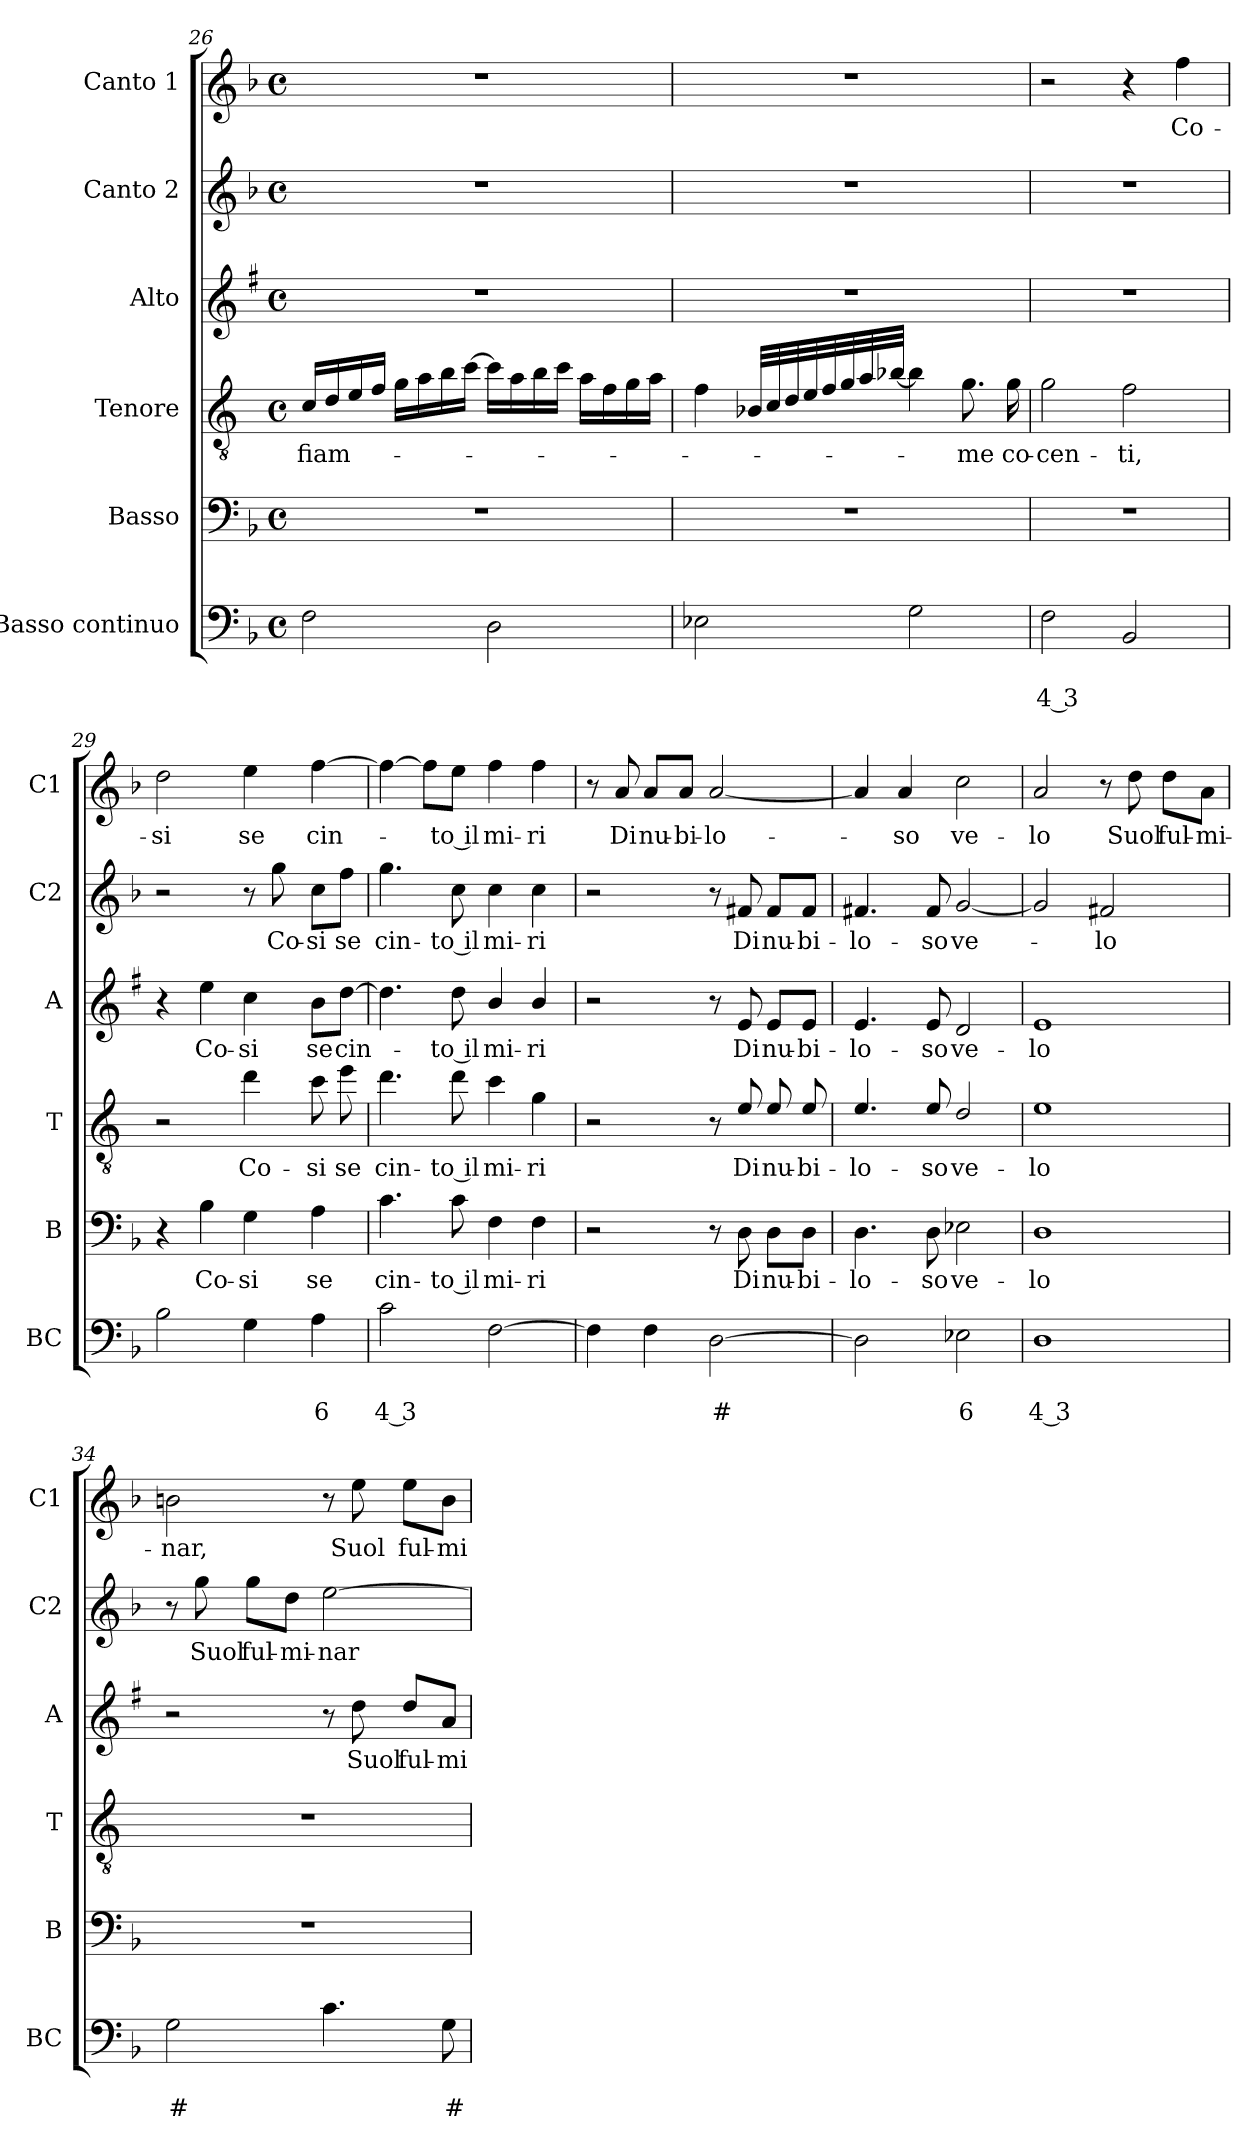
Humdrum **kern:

**kern	**text	**text	**kern	**text	**kern	**text	**kern	**text	**kern	**text	**kern	**text
*part6	*part6	*part6	*part5	*part5	*part4	*part4	*part3	*part3	*part2	*part2	*part1	*part1
*staff6	*staff6	*staff6	*staff5	*staff5	*staff4	*staff4	*staff3	*staff3	*staff2	*staff2	*staff1	*staff1
*I"Basso continuo	*	*	*I"Basso	*	*I"Tenore	*	*I"Alto	*	*I"Canto 2	*	*I"Canto 1	*
*I'BC	*	*	*I'B	*	*I'T	*	*I'A	*	*I'C2	*	*I'C1	*
*clefF4	*	*	*clefF4	*	*clefGv2	*	*clefG2	*	*clefG2	*	*clefG2	*
*	*	*	*	*	*ITrd4c7	*	*ITrd1c2	*	*	*	*	*
*k[b-]	*	*	*k[b-]	*	*k[b-]	*	*k[b-]	*	*k[b-]	*	*k[b-]	*
*F:	*	*	*F:	*	*F:	*	*F:	*	*F:	*	*F:	*
*M4/4	*	*	*M4/4	*	*M4/4	*	*M4/4	*	*M4/4	*	*M4/4	*
*met(c)	*	*	*met(c)	*	*met(c)	*	*met(c)	*	*met(c)	*	*met(c)	*
=26	=26	=26	=26	=26	=26	=26	=26	=26	=26	=26	=26	=26
!	!	!	!	!	!	!LO:LY:b	!	!	!	!	!	!
2F\	.	.	1r	.	16F/LL	fiam-	1r	.	1r	.	1r	.
.	.	.	.	.	16G/	.	.	.	.	.	.	.
.	.	.	.	.	16A/	.	.	.	.	.	.	.
.	.	.	.	.	16B-/JJ	.	.	.	.	.	.	.
.	.	.	.	.	16c\LL	.	.	.	.	.	.	.
.	.	.	.	.	16d\	.	.	.	.	.	.	.
.	.	.	.	.	16e\	.	.	.	.	.	.	.
.	.	.	.	.	[16f\JJ	.	.	.	.	.	.	.
2D\	.	.	.	.	16f\LL]	.	.	.	.	.	.	.
.	.	.	.	.	16d\	.	.	.	.	.	.	.
.	.	.	.	.	16e\	.	.	.	.	.	.	.
.	.	.	.	.	16f\JJ	.	.	.	.	.	.	.
.	.	.	.	.	16d\LL	.	.	.	.	.	.	.
.	.	.	.	.	16B-\	.	.	.	.	.	.	.
.	.	.	.	.	16c\	.	.	.	.	.	.	.
.	.	.	.	.	16d\JJ	.	.	.	.	.	.	.
!!LO:PB:g=z
=27	=27	=27	=27	=27	=27	=27	=27	=27	=27	=27	=27	=27
2E-X\	.	.	1r	.	4B-\	.	1r	.	1r	.	1r	.
.	.	.	.	.	32E-X/LLL	.	.	.	.	.	.	.
.	.	.	.	.	32F/	.	.	.	.	.	.	.
.	.	.	.	.	32G/	.	.	.	.	.	.	.
.	.	.	.	.	32A/	.	.	.	.	.	.	.
.	.	.	.	.	32B-/	.	.	.	.	.	.	.
.	.	.	.	.	32c/	.	.	.	.	.	.	.
.	.	.	.	.	32d/	.	.	.	.	.	.	.
.	.	.	.	.	[32e-X/JJJ	.	.	.	.	.	.	.
2G\	.	.	.	.	4e-\]	.	.	.	.	.	.	.
!	!	!	!	!	!	!LO:LY:b	!	!	!	!	!	!
.	.	.	.	.	8.c\	-me	.	.	.	.	.	.
!	!	!	!	!	!	!LO:LY:b	!	!	!	!	!	!
.	.	.	.	.	16c\	co-	.	.	.	.	.	.
=28	=28	=28	=28	=28	=28	=28	=28	=28	=28	=28	=28	=28
!	!	!LO:LY:b	!	!	!	!LO:LY:b	!	!	!	!	!	!
2F\	.	4 3	1r	.	2c\	-cen-	1r	.	1r	.	2r	.
!	!	!	!	!	!	!LO:LY:b	!	!	!	!	!	!
2BB-/	.	.	.	.	2B-\	-ti,	.	.	.	.	4r	.
!	!	!	!	!	!	!	!	!	!	!	!	!LO:LY:b
.	.	.	.	.	.	.	.	.	.	.	4ff\	Co-
=29	=29	=29	=29	=29	=29	=29	=29	=29	=29	=29	=29	=29
!	!	!	!	!	!	!	!	!	!	!	!	!LO:LY:b
2B-\	.	.	4r	.	2r	.	4r	.	2r	.	2dd\	-si
!	!	!	!	!LO:LY:b	!	!	!	!LO:LY:b	!	!	!	!
.	.	.	4B-\	Co-	.	.	4dd\	Co-	.	.	.	.
!	!	!	!	!LO:LY:b	!	!LO:LY:b	!	!LO:LY:b	!	!	!	!LO:LY:b
4G\	.	.	4G\	-si	4g\	Co-	4b-\	-si	8r	.	4ee\	se
!	!	!	!	!	!	!	!	!	!	!LO:LY:b	!	!
.	.	.	.	.	.	.	.	.	8gg\	Co-	.	.
!	!	!LO:LY:b	!	!LO:LY:b	!	!LO:LY:b	!	!LO:LY:b	!	!LO:LY:b	!	!LO:LY:b
4A\	.	6	4A\	se	8f\	-si	8a\L	se	8cc\L	-si	[4ff\	cin-
!	!	!	!	!	!	!LO:LY:b	!	!LO:LY:b	!	!LO:LY:b	!	!
.	.	.	.	.	8a\	se	[8cc\J	cin-	8ff\J	se	.	.
=30	=30	=30	=30	=30	=30	=30	=30	=30	=30	=30	=30	=30
!	!	!LO:LY:b	!	!LO:LY:b	!	!LO:LY:b	!	!	!	!LO:LY:b	!	!
2c\	.	4 3	4.c\	cin-	4.g\	cin-	4.cc\]	.	4.gg\	cin-	4ff\_	.
.	.	.	.	.	.	.	.	.	.	.	8ff\L]	.
!	!	!	!	!LO:LY:b	!	!LO:LY:b	!	!LO:LY:b	!	!LO:LY:b	!	!LO:LY:b
.	.	.	8c\	-to il	8g\	-to il	8cc\	-to il	8cc\	-to il	8ee\J	-to il
!	!	!	!	!LO:LY:b	!	!LO:LY:b	!	!LO:LY:b	!	!LO:LY:b	!	!LO:LY:b
[2F\	.	.	4F\	mi-	4f\	mi-	4a/	mi-	4cc\	mi-	4ff\	mi-
!	!	!	!	!LO:LY:b	!	!LO:LY:b	!	!LO:LY:b	!	!LO:LY:b	!	!LO:LY:b
.	.	.	4F\	-ri	4c\	-ri	4a/	-ri	4cc\	-ri	4ff\	-ri
=31	=31	=31	=31	=31	=31	=31	=31	=31	=31	=31	=31	=31
4F\]	.	.	2r	.	2r	.	2r	.	2r	.	8r	.
!	!	!	!	!	!	!	!	!	!	!	!	!LO:LY:b
.	.	.	.	.	.	.	.	.	.	.	8a/	Di
!	!	!	!	!	!	!	!	!	!	!	!	!LO:LY:b
4F\	.	.	.	.	.	.	.	.	.	.	8a/L	nu-
!	!	!	!	!	!	!	!	!	!	!	!	!LO:LY:b
.	.	.	.	.	.	.	.	.	.	.	8a/J	-bi-
!	!	!LO:LY:b	!	!	!	!	!	!	!	!	!	!LO:LY:b
[2D\	.	#	8r	.	8r	.	8r	.	8r	.	[2a/	-lo-
!	!	!	!	!LO:LY:b	!	!LO:LY:b	!	!LO:LY:b	!	!LO:LY:b	!	!
.	.	.	8D\	Di	8A/	Di	8d/	Di	8f#X/	Di	.	.
!	!	!	!	!LO:LY:b	!	!LO:LY:b	!	!LO:LY:b	!	!LO:LY:b	!	!
.	.	.	8D\L	nu-	8A/	nu-	8d/L	nu-	8f#/L	nu-	.	.
!	!	!	!	!LO:LY:b	!	!LO:LY:b	!	!LO:LY:b	!	!LO:LY:b	!	!
.	.	.	8D\J	-bi-	8A/	-bi-	8d/J	-bi-	8f#/J	-bi-	.	.
=32	=32	=32	=32	=32	=32	=32	=32	=32	=32	=32	=32	=32
!	!	!	!	!LO:LY:b	!	!LO:LY:b	!	!LO:LY:b	!	!LO:LY:b	!	!
2D\]	.	.	4.D\	-lo-	4.A/	-lo-	4.d/	-lo-	4.f#X/	-lo-	4a/]	.
!	!	!	!	!	!	!	!	!	!	!	!	!LO:LY:b
.	.	.	.	.	.	.	.	.	.	.	4a/	-so
!	!	!	!	!LO:LY:b	!	!LO:LY:b	!	!LO:LY:b	!	!LO:LY:b	!	!
.	.	.	8D\	-so	8A/	-so	8d/	-so	8f#/	-so	.	.
!	!	!LO:LY:b	!	!LO:LY:b	!	!LO:LY:b	!	!LO:LY:b	!	!LO:LY:b	!	!LO:LY:b
2E-X\	.	6	2E-X\	ve-	2G/	ve-	2c/	ve-	[2g/	ve-	2cc\	ve-
!!LO:LB:g=z
=33	=33	=33	=33	=33	=33	=33	=33	=33	=33	=33	=33	=33
!	!	!LO:LY:b	!	!LO:LY:b	!	!LO:LY:b	!	!LO:LY:b	!	!	!	!LO:LY:b
1D	.	4 3	1D	-lo	1A	-lo	1d	-lo	2g/]	.	2a/	-lo
!	!	!	!	!	!	!	!	!	!	!LO:LY:b	!	!
.	.	.	.	.	.	.	.	.	2f#X/	-lo	8r	.
!	!	!	!	!	!	!	!	!	!	!	!	!LO:LY:b
.	.	.	.	.	.	.	.	.	.	.	8dd\	Suol
!	!	!	!	!	!	!	!	!	!	!	!	!LO:LY:b
.	.	.	.	.	.	.	.	.	.	.	8dd\L	ful-
!	!	!	!	!	!	!	!	!	!	!	!	!LO:LY:b
.	.	.	.	.	.	.	.	.	.	.	8a\J	-mi-
=34	=34	=34	=34	=34	=34	=34	=34	=34	=34	=34	=34	=34
!	!	!LO:LY:b	!	!	!	!	!	!	!	!	!	!LO:LY:b
2G\	.	#	1r	.	1r	.	2r	.	8r	.	2bn\	-nar,
!	!	!	!	!	!	!	!	!	!	!LO:LY:b	!	!
.	.	.	.	.	.	.	.	.	8gg\	Suol	.	.
!	!	!	!	!	!	!	!	!	!	!LO:LY:b	!	!
.	.	.	.	.	.	.	.	.	8gg\L	ful-	.	.
!	!	!	!	!	!	!	!	!	!	!LO:LY:b	!	!
.	.	.	.	.	.	.	.	.	8dd\J	-mi-	.	.
!	!	!	!	!	!	!	!	!	!	!LO:LY:b	!	!
4.c\	.	.	.	.	.	.	8r	.	[2ee\	-nar	8r	.
!	!	!	!	!	!	!	!	!LO:LY:b	!	!	!	!LO:LY:b
.	.	.	.	.	.	.	8cc\	Suol	.	.	8ee\	Suol
!	!	!	!	!	!	!	!	!LO:LY:b	!	!	!	!LO:LY:b
.	.	.	.	.	.	.	8cc/L	ful-	.	.	8ee\L	ful-
!	!	!LO:LY:b	!	!	!	!	!	!LO:LY:b	!	!	!	!LO:LY:b
8G\	.	#	.	.	.	.	8g/J	-mi-	.	.	8b\J	-mi-
=	=	=	=	=	=	=	=	=	=	=	=	=
*-	*-	*-	*-	*-	*-	*-	*-	*-	*-	*-	*-	*-
